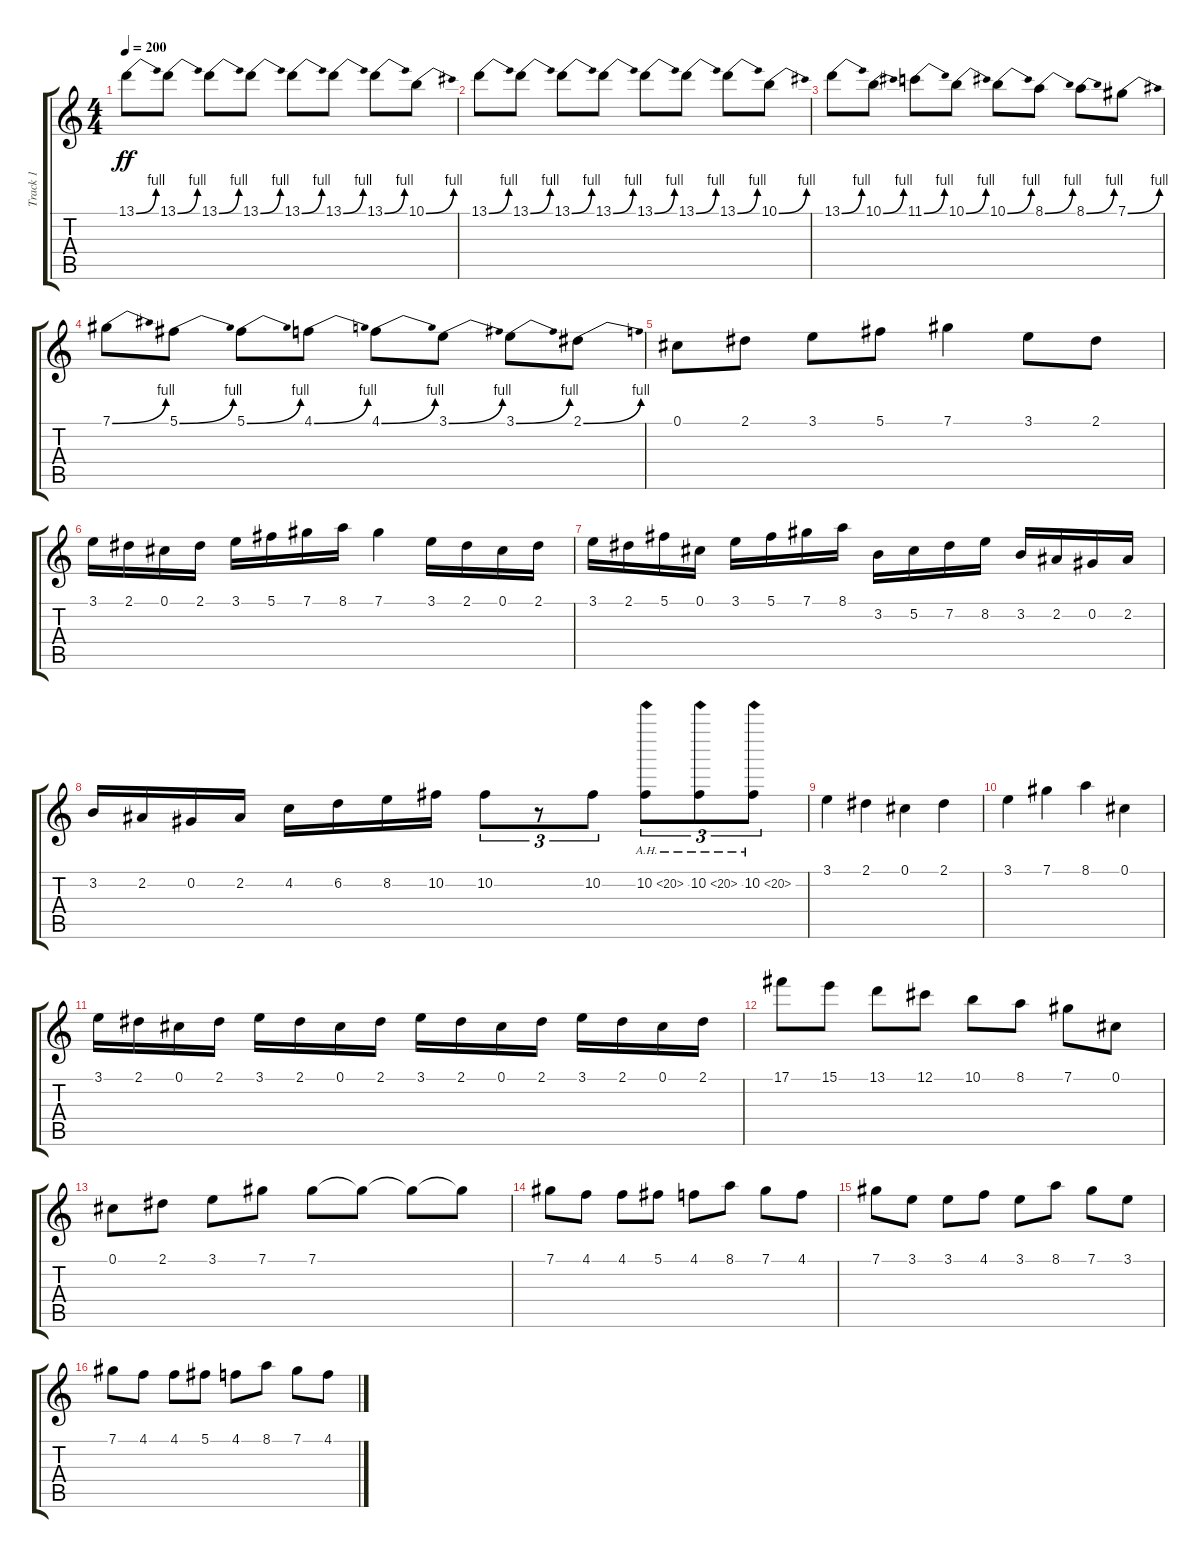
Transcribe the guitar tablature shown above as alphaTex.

\track ("Track 1" "Track 1") {instrument overdrivenguitar}
\staff {score tabs}
\tuning (Db4 Ab3 E3 B2 Gb2 B1) {hide}
\ts (4 4)
\tempo 200
\clef g2
\ks c
13.1{be (bend 0 0 60 4)}.8{dy ff} 13.1{be (bend 0 0 60 4)}.8 13.1{be (bend 0 0 60 4)}.8 13.1{be (bend 0 0 60 4)}.8 13.1{be (bend 0 0 60 4)}.8 13.1{be (bend 0 0 60 4)}.8 13.1{be (bend 0 0 60 4)}.8 10.1{be (bend 0 0 60 4)}.8 |
13.1{be (bend 0 0 60 4)}.8 13.1{be (bend 0 0 60 4)}.8 13.1{be (bend 0 0 60 4)}.8 13.1{be (bend 0 0 60 4)}.8 13.1{be (bend 0 0 60 4)}.8 13.1{be (bend 0 0 60 4)}.8 13.1{be (bend 0 0 60 4)}.8 10.1{be (bend 0 0 60 4)}.8 |
13.1{be (bend 0 0 60 4)}.8 10.1{be (bend 0 0 60 4)}.8 11.1{be (bend 0 0 60 4)}.8 10.1{be (bend 0 0 60 4)}.8 10.1{be (bend 0 0 60 4)}.8 8.1{be (bend 0 0 60 4)}.8 8.1{be (bend 0 0 60 4)}.8 7.1{be (bend 0 0 60 4)}.8 |
7.1{be (bend 0 0 60 4)}.8 5.1{be (bend 0 0 60 4)}.8 5.1{be (bend 0 0 60 4)}.8 4.1{be (bend 0 0 60 4)}.8 4.1{be (bend 0 0 60 4)}.8 3.1{be (bend 0 0 60 4)}.8 3.1{be (bend 0 0 60 4)}.8 2.1{be (bend 0 0 60 4)}.8 |
0.1.8 2.1.8 3.1.8 5.1.8 7.1.4 3.1.8 2.1.8 |
3.1.16 2.1.16 0.1.16 2.1.16 3.1.16 5.1.16 7.1.16 8.1.16 7.1.4 3.1.16 2.1.16 0.1.16 2.1.16 |
3.1.16 2.1.16 5.1.16 0.1.16 3.1.16 5.1.16 7.1.16 8.1.16 3.2.16 5.2.16 7.2.16 8.2.16 3.2.16 2.2.16 0.2.16 2.2.16 |
3.2.16 2.2.16 0.2.16 2.2.16 4.2.16 6.2.16 8.2.16 10.2.16 10.2.8{tu (3 2)} r.8{tu (3 2)} 10.2.8{tu (3 2)} 10.2{ah 10}.8{tu (3 2)} 10.2{ah 10}.8{tu (3 2)} 10.2{ah 10}.8{tu (3 2)} |
3.1.4 2.1.4 0.1.4 2.1.4 |
3.1.4 7.1.4 8.1.4 0.1.4 |
3.1.16 2.1.16 0.1.16 2.1.16 3.1.16 2.1.16 0.1.16 2.1.16 3.1.16 2.1.16 0.1.16 2.1.16 3.1.16 2.1.16 0.1.16 2.1.16 |
17.1.8 15.1.8 13.1.8 12.1.8 10.1.8 8.1.8 7.1.8 0.1.8 |
0.1.8 2.1.8 3.1.8 7.1.8 7.1.8 7.1{t}.8 7.1{t}.8 7.1{t}.8 |
7.1.8 4.1.8 4.1.8 5.1.8 4.1.8 8.1.8 7.1.8 4.1.8 |
7.1.8 3.1.8 3.1.8 4.1.8 3.1.8 8.1.8 7.1.8 3.1.8 |
7.1.8 4.1.8 4.1.8 5.1.8 4.1.8 8.1.8 7.1.8 4.1.8
